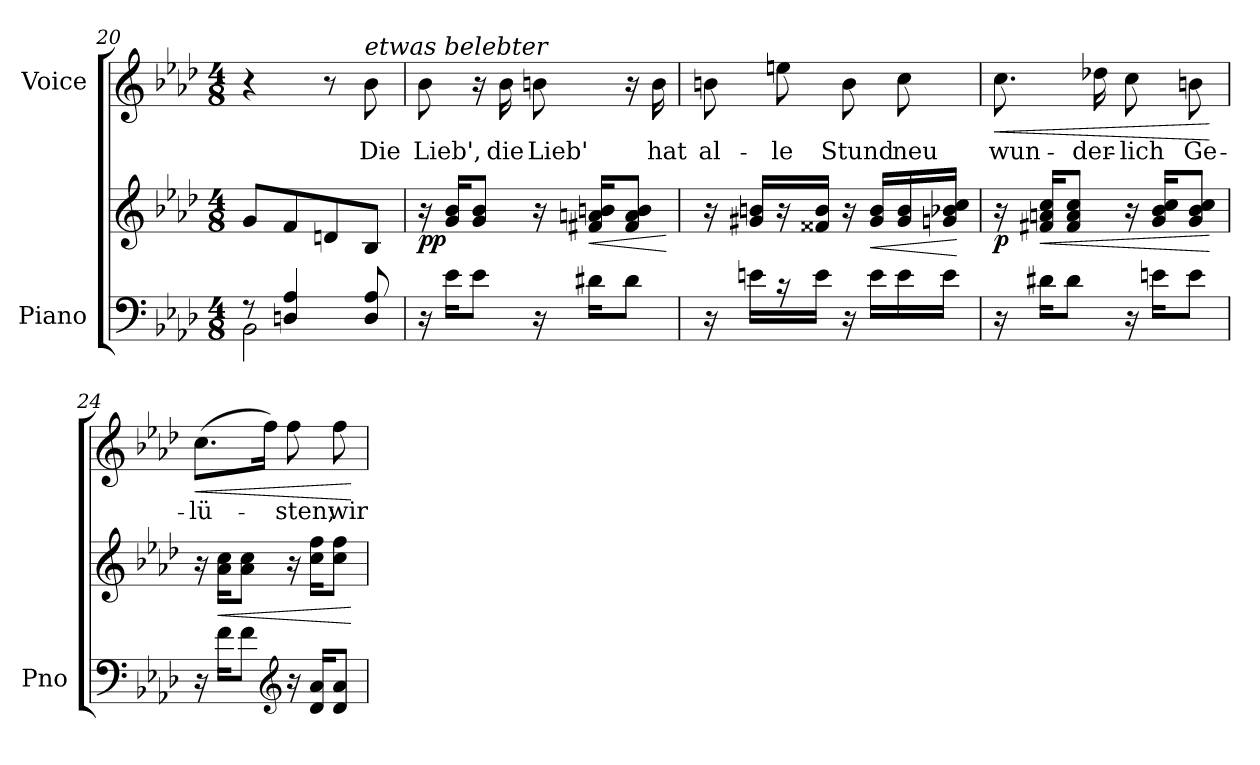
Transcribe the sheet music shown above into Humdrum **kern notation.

**kern	**kern	**dynam	**kern	**text	**dynam
*part2	*part2	*part2	*part1	*part1	*part1
*staff3	*staff2	*staff2/3	*staff1	*staff1	*staff1
*I"Piano	*	*	*I"Voice	*	*
*I'Pno	*	*	*	*	*
*clefF4	*clefG2	*	*clefG2	*	*
*k[b-e-a-d-]	*k[b-e-a-d-]	*	*k[b-e-a-d-]	*	*
*M4/8	*M4/8	*	*M4/8	*	*
=20	=20	=20	=20	=20	=20
*^	*	*	*	*	*
8r	2BB-\	8g/L	.	4r	.	.
4Dn/ 4A-/	.	8f/	.	.	.	.
.	.	8dn/	.	8r	.	.
!	!	!	!	!LO:TX:a:i:t=etwas belebter	!	!
!	!	!	!	!	!LO:LY:b	!
8D/ 8A-/	.	8B-/J	.	8b-\	Die	.
*v	*v	*	*	*	*	*
=21	=21	=21	=21	=21	=21
!	!	!LO:DY:b	!	!LO:LY:b	!
16r	16r	pp	8b-\	Lieb',	.
16e-\KL	16g/ 16b-/KL	.	.	.	.
8e-\J	8g/ 8b-/J	.	16r	.	.
!	!	!	!	!LO:LY:b	!
.	.	.	16b-\	die	.
!	!	!	!	!LO:LY:b	!
16r	16r	.	8bn\	Lieb'	.
!	!	!LO:HP:b	!	!	!
16d#X\KL	16f#X/ 16an/ 16bn/KL	<	.	.	.
8d#\J	8f#/ 8a/ 8b/J	.	16r	.	.
!	!	!	!	!LO:LY:b	!
.	.	.	16b\	hat	.
.	.	[	.	.	.
=22	=22	=22	=22	=22	=22
!	!	!	!	!LO:LY:b	!
16r	16r	.	8bn\	al-	.
16en\LL	16g#X/ 16bn/LL	.	.	.	.
!	!	!	!	!LO:LY:b	!
16rc	16r	.	8een\	-le	.
16e\JJ	16f##X/ 16b/JJ	.	.	.	.
!	!	!	!	!LO:LY:b	!
16r	16r	.	8b\	Stund	.
!	!	!LO:HP:b	!	!	!
16e\LL	16g#/ 16b/LL	<	.	.	.
!	!	!	!	!LO:LY:b	!
16e\	16g#/ 16b/	.	8cc\	neu	.
16e\JJ	16gn/ 16b-X/ 16cc/JJ	.	.	.	.
.	.	[	.	.	.
=23	=23	=23	=23	=23	=23
!	!	!LO:DY:b	!	!LO:LY:b	!LO:HP:b
16r	16r	p	8.cc\	wun-	<
!	!	!LO:HP:b	!	!	!
16d#X\KL	16f#X/ 16an/ 16cc/KL	<	.	.	.
8d#\J	8f#/ 8a/ 8cc/J	.	.	.	.
!	!	!	!	!LO:LY:b	!
.	.	.	16dd-X\	-der-	.
!	!	!	!	!LO:LY:b	!
16r	16r	.	8cc\	-lich	.
16en\KL	16g/ 16b-/ 16cc/KL	.	.	.	.
!	!	!	!	!LO:LY:b	!
8e\J	8g/ 8b-/ 8cc/J	.	8bn\	Ge-	.
.	.	[	.	.	[
!!LO:LB:g=z
=24	=24	=24	=24	=24	=24
!	!	!	!	!LO:LY:b	!LO:HP:b
16r	16r	.	(>8.cc\L	-lü-	<
!	!	!LO:HP:b	!	!	!
16f\KL	16a-\ 16cc\KL	<	.	.	.
8f\J	8a-\ 8cc\J	.	.	.	.
.	.	.	16ff\Jk)	.	.
*clefG2	*	*	*	*	*
!	!	!	!	!LO:LY:b	!
16r	16r	.	8ff\	-sten;	.
16d-/ 16a-/KL	16cc\ 16ff\KL	.	.	.	.
!	!	!	!	!LO:LY:b	!
8d-/ 8a-/J	8cc\ 8ff\J	.	8ff\	wir	.
.	.	[	.	.	[
=	=	=	=	=	=
*-	*-	*-	*-	*-	*-
